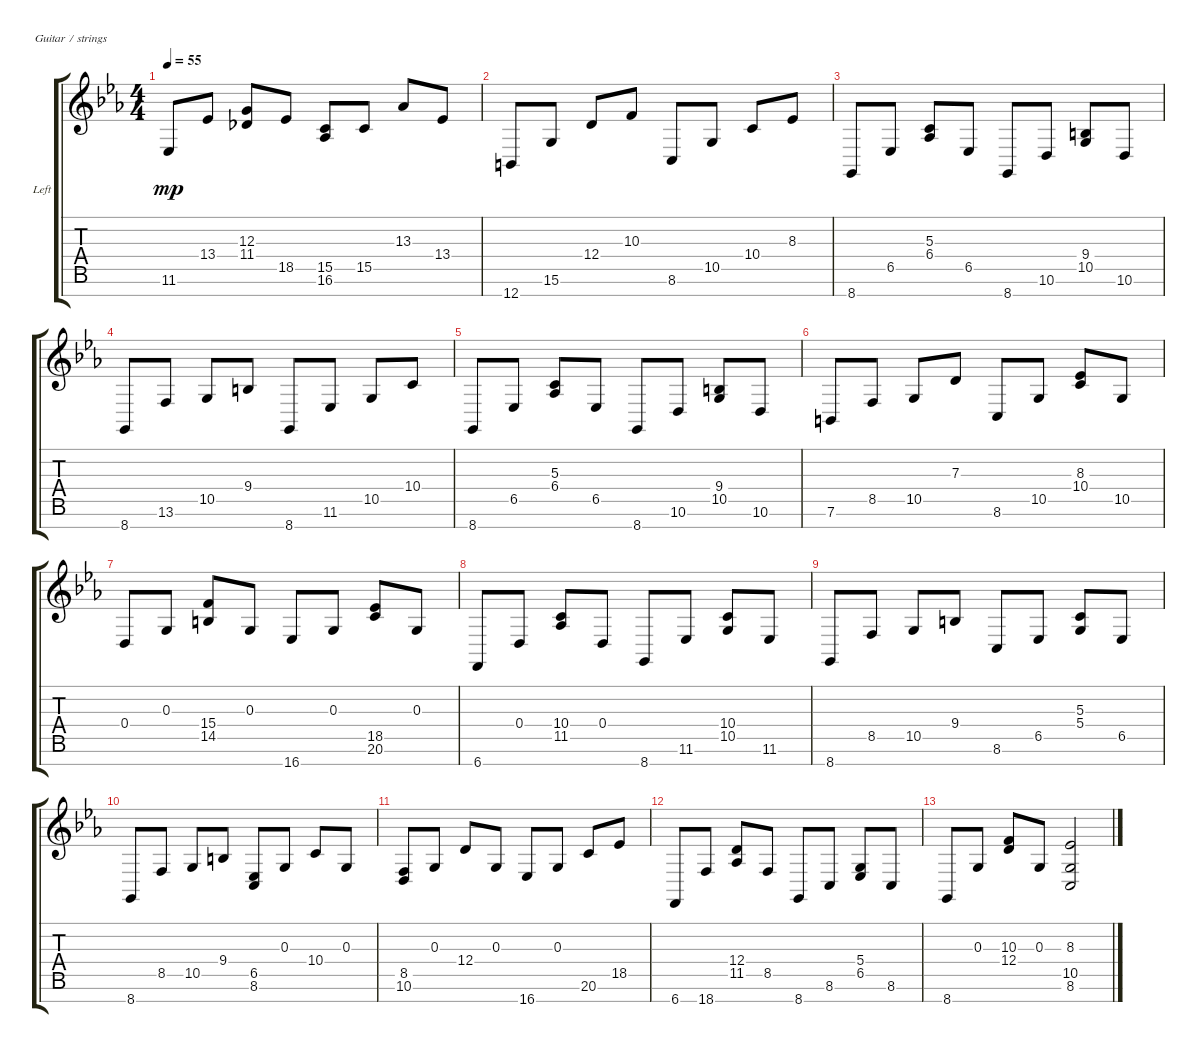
\defaultSystemsLayout 4
\bracketExtendMode groupsimilarinstruments
\firstSystemTrackNameOrientation horizontal
\otherSystemsTrackNameOrientation horizontal
\track ("Left Hand" "Left") {instrument electricguitarclean}
\staff {score tabs}
\tuning (E4 B3 G3 D3 A2 E2 B1)
\displaytranspose 0
\ts (4 4)
\tempo 55
\clef g2
\ks cminor
11.6.8{dy mp} 13.4.8 (11.4 12.3).8 18.5.8 (16.6 15.5).8 15.5.8 13.3.8 13.4.8 |
12.7.8 15.6.8 12.4.8 10.3.8 8.6.8 10.5.8 10.4.8 8.3.8 |
8.7.8 6.5.8 (6.4 5.3).8 6.5.8 8.7.8 10.6.8 (10.5 9.4).8 10.6.8 |
8.7.8 13.6.8 10.5.8 9.4.8 8.7.8 11.6.8 10.5.8 10.4.8 |
8.7.8 6.5.8 (6.4 5.3).8 6.5.8 8.7.8 10.6.8 (10.5 9.4).8 10.6.8 |
7.6.8 8.5.8 10.5.8 7.3.8 8.6.8 10.5.8 (10.4 8.3).8 10.5.8 |
0.4.8 0.3.8 (14.5 15.4).8 0.3.8 16.7.8 0.3.8 (20.6 18.5).8 0.3.8 |
6.7.8 0.4.8 (11.5 10.4).8 0.4.8 8.7.8 11.6.8 (10.5 10.4).8 11.6.8 |
8.7.8 8.5.8 10.5.8 9.4.8 8.6.8 6.5.8 (5.4 5.3).8 6.5.8 |
8.7.8 8.5.8 10.5.8 9.4.8 (8.6 6.5).8 0.3.8 10.4.8 0.3.8 |
(10.6 8.5).8 0.3.8 12.4.8 0.3.8 16.7.8 0.3.8 20.6.8 18.5.8 |
6.7.8 18.7.8 (11.5 12.4).8 8.5.8 8.7.8 8.6.8 (6.5 5.4).8 8.6.8 |
\tempo (50 0.0833333 hide)
\tempo (45 0.166667 hide)
\tempo (35 0.333333 hide)
\tempo (30 0.458333 hide)
8.7.8 0.3.8 (12.4 10.3).8 0.3.8 (8.6 10.5 8.3).2
